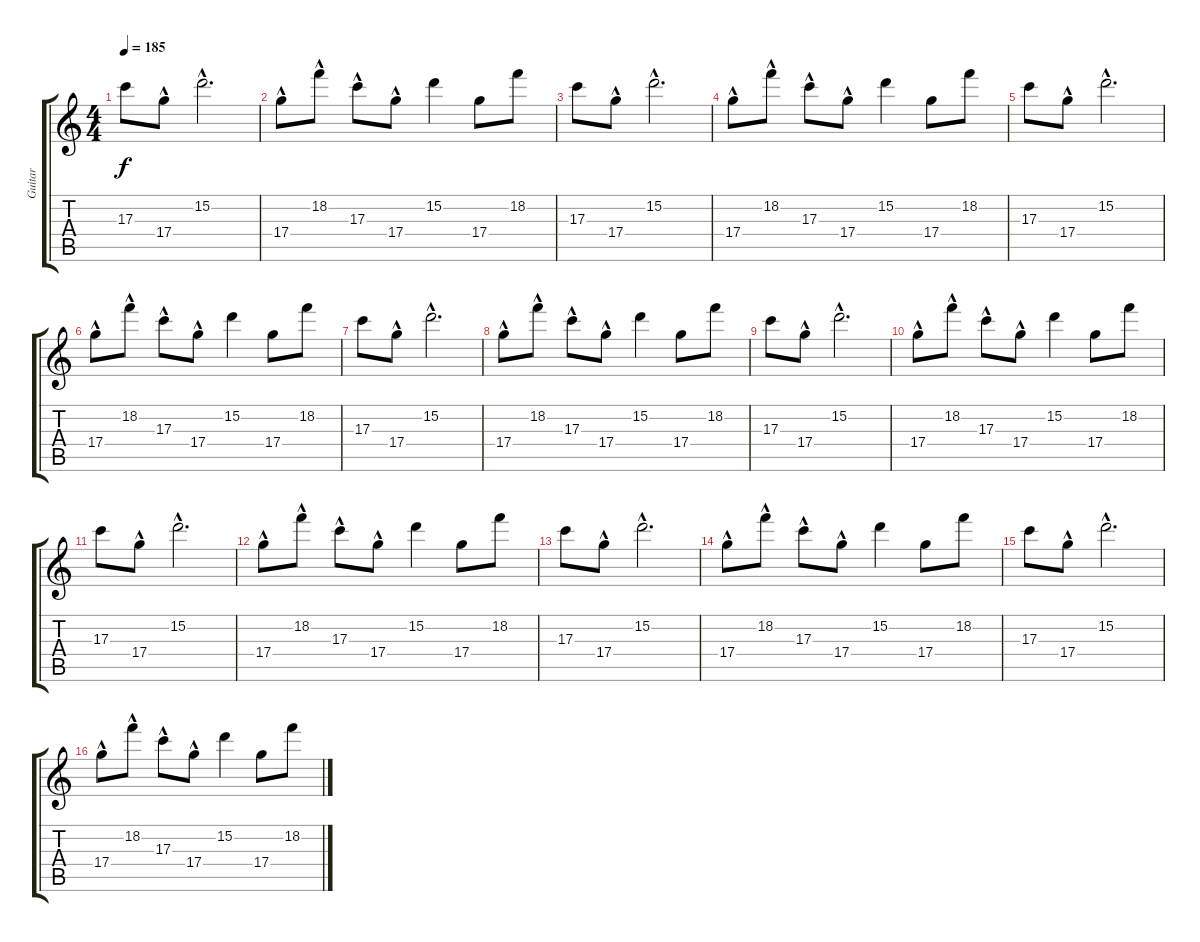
\track ("Guitar " "Guitar ") {instrument distortionguitar}
\staff {score tabs}
\tuning (E4 B3 G3 D3 A2 E2) {hide}
\ts (4 4)
\tempo 185
\clef g2
\ks c
17.3.8{dy f} 17.4{hac}.8 15.2{hac}.2{d} |
17.4{hac}.8 18.2{hac}.8 17.3{hac}.8 17.4{hac}.8 15.2.4 17.4.8 18.2.8 |
17.3.8 17.4{hac}.8 15.2{hac}.2{d} |
17.4{hac}.8 18.2{hac}.8 17.3{hac}.8 17.4{hac}.8 15.2.4 17.4.8 18.2.8 |
17.3.8 17.4{hac}.8 15.2{hac}.2{d} |
17.4{hac}.8 18.2{hac}.8 17.3{hac}.8 17.4{hac}.8 15.2.4 17.4.8 18.2.8 |
17.3.8 17.4{hac}.8 15.2{hac}.2{d} |
17.4{hac}.8 18.2{hac}.8 17.3{hac}.8 17.4{hac}.8 15.2.4 17.4.8 18.2.8 |
17.3.8 17.4{hac}.8 15.2{hac}.2{d} |
17.4{hac}.8 18.2{hac}.8 17.3{hac}.8 17.4{hac}.8 15.2.4 17.4.8 18.2.8 |
17.3.8 17.4{hac}.8 15.2{hac}.2{d} |
17.4{hac}.8 18.2{hac}.8 17.3{hac}.8 17.4{hac}.8 15.2.4 17.4.8 18.2.8 |
17.3.8 17.4{hac}.8 15.2{hac}.2{d} |
17.4{hac}.8 18.2{hac}.8 17.3{hac}.8 17.4{hac}.8 15.2.4 17.4.8 18.2.8 |
17.3.8 17.4{hac}.8 15.2{hac}.2{d} |
17.4{hac}.8 18.2{hac}.8 17.3{hac}.8 17.4{hac}.8 15.2.4 17.4.8 18.2.8
